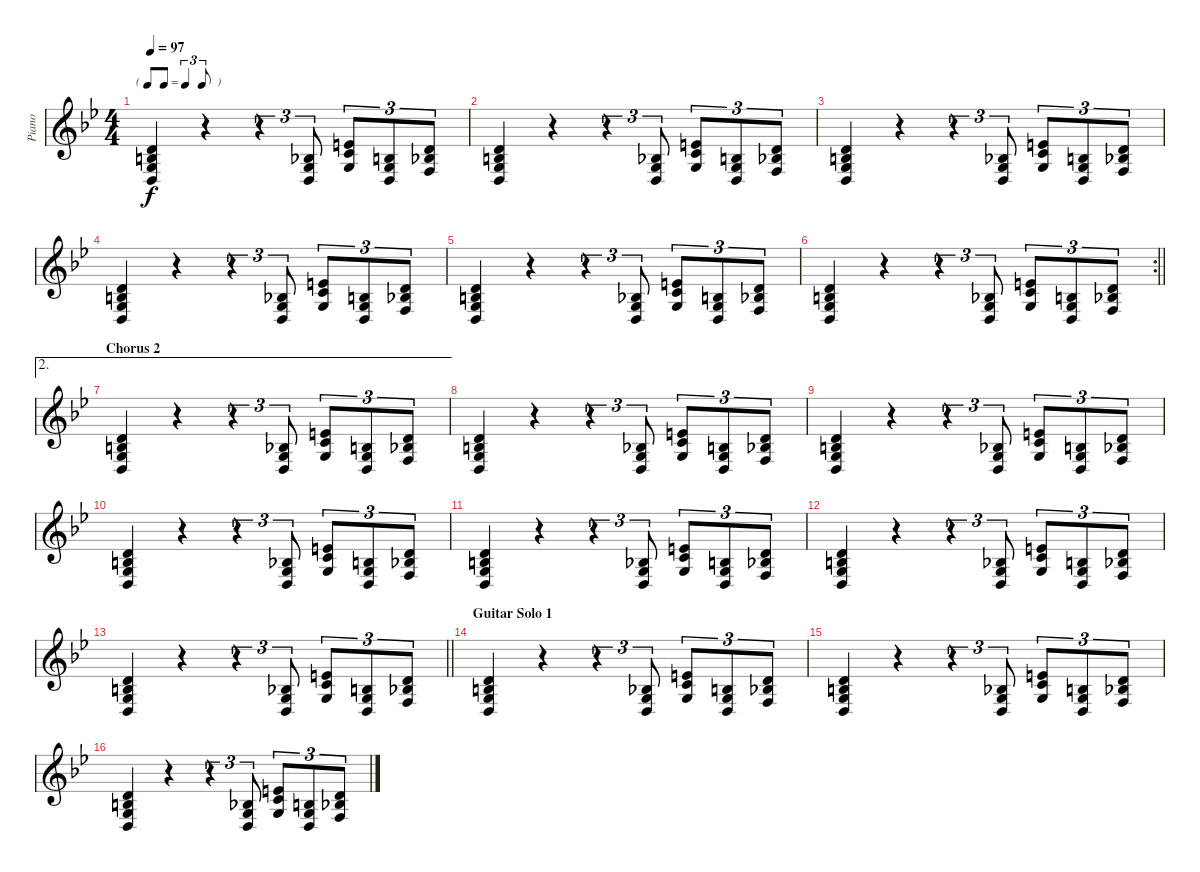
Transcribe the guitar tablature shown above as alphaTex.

\track ("Piano" "Piano") {instrument electricgrandpiano}
\staff {score}
\tuning (E4 B3 G3 D3 A2 E2) {hide}
\ts (4 4)
\tf triplet8th
\tempo 97
\clef g2
\ks bb
(3.2 0.3 0.4 14.5).4{dy f} r.4 r.4{tu (3 2)} (0.3 0.4 13.5).8{tu (3 2)} (1.2 0.3 14.4).8{tu (3 2)} (4.3 5.4 5.5).8{tu (3 2)} (3.2 3.3 3.4).8{tu (3 2)} |
(3.2 0.3 0.4 14.5).4 r.4 r.4{tu (3 2)} (0.3 0.4 13.5).8{tu (3 2)} (1.2 0.3 14.4).8{tu (3 2)} (4.3 5.4 5.5).8{tu (3 2)} (3.2 3.3 3.4).8{tu (3 2)} |
(3.2 0.3 0.4 14.5).4 r.4 r.4{tu (3 2)} (0.3 0.4 13.5).8{tu (3 2)} (1.2 0.3 14.4).8{tu (3 2)} (4.3 5.4 5.5).8{tu (3 2)} (3.2 3.3 3.4).8{tu (3 2)} |
(3.2 0.3 0.4 14.5).4 r.4 r.4{tu (3 2)} (0.3 0.4 13.5).8{tu (3 2)} (1.2 0.3 14.4).8{tu (3 2)} (4.3 5.4 5.5).8{tu (3 2)} (3.2 3.3 3.4).8{tu (3 2)} |
(3.2 0.3 0.4 14.5).4 r.4 r.4{tu (3 2)} (0.3 0.4 13.5).8{tu (3 2)} (1.2 0.3 14.4).8{tu (3 2)} (4.3 5.4 5.5).8{tu (3 2)} (3.2 3.3 3.4).8{tu (3 2)} |
\rc 2
\barLineRight lightlight
(3.2 0.3 0.4 14.5).4 r.4 r.4{tu (3 2)} (0.3 0.4 13.5).8{tu (3 2)} (1.2 0.3 14.4).8{tu (3 2)} (4.3 5.4 5.5).8{tu (3 2)} (3.2 3.3 3.4).8{tu (3 2)} |
\ae 2
\section ("" "Chorus 2")
(3.2 0.3 0.4 14.5).4 r.4 r.4{tu (3 2)} (0.3 0.4 13.5).8{tu (3 2)} (1.2 0.3 14.4).8{tu (3 2)} (4.3 5.4 5.5).8{tu (3 2)} (3.2 3.3 3.4).8{tu (3 2)} |
(3.2 0.3 0.4 14.5).4 r.4 r.4{tu (3 2)} (0.3 0.4 13.5).8{tu (3 2)} (1.2 0.3 14.4).8{tu (3 2)} (4.3 5.4 5.5).8{tu (3 2)} (3.2 3.3 3.4).8{tu (3 2)} |
(3.2 0.3 0.4 14.5).4 r.4 r.4{tu (3 2)} (0.3 0.4 13.5).8{tu (3 2)} (1.2 0.3 14.4).8{tu (3 2)} (4.3 5.4 5.5).8{tu (3 2)} (3.2 3.3 3.4).8{tu (3 2)} |
(3.2 0.3 0.4 14.5).4 r.4 r.4{tu (3 2)} (0.3 0.4 13.5).8{tu (3 2)} (1.2 0.3 14.4).8{tu (3 2)} (4.3 5.4 5.5).8{tu (3 2)} (3.2 3.3 3.4).8{tu (3 2)} |
(3.2 0.3 0.4 14.5).4 r.4 r.4{tu (3 2)} (0.3 0.4 13.5).8{tu (3 2)} (1.2 0.3 14.4).8{tu (3 2)} (4.3 5.4 5.5).8{tu (3 2)} (3.2 3.3 3.4).8{tu (3 2)} |
(3.2 0.3 0.4 14.5).4 r.4 r.4{tu (3 2)} (0.3 0.4 13.5).8{tu (3 2)} (1.2 0.3 14.4).8{tu (3 2)} (4.3 5.4 5.5).8{tu (3 2)} (3.2 3.3 3.4).8{tu (3 2)} |
\barLineRight lightlight
(3.2 0.3 0.4 14.5).4 r.4 r.4{tu (3 2)} (0.3 0.4 13.5).8{tu (3 2)} (1.2 0.3 14.4).8{tu (3 2)} (4.3 5.4 5.5).8{tu (3 2)} (3.2 3.3 3.4).8{tu (3 2)} |
\section ("" "Guitar Solo 1")
(3.2 0.3 0.4 14.5).4{volume 4} r.4 r.4{tu (3 2)} (0.3 0.4 13.5).8{tu (3 2)} (1.2 0.3 14.4).8{tu (3 2)} (4.3 5.4 5.5).8{tu (3 2)} (3.2 3.3 3.4).8{tu (3 2)} |
(3.2 0.3 0.4 14.5).4 r.4 r.4{tu (3 2)} (0.3 0.4 13.5).8{tu (3 2)} (1.2 0.3 14.4).8{tu (3 2)} (4.3 5.4 5.5).8{tu (3 2)} (3.2 3.3 3.4).8{tu (3 2)} |
(3.2 0.3 0.4 14.5).4 r.4 r.4{tu (3 2)} (0.3 0.4 13.5).8{tu (3 2)} (1.2 0.3 14.4).8{tu (3 2)} (4.3 5.4 5.5).8{tu (3 2)} (3.2 3.3 3.4).8{tu (3 2)}
